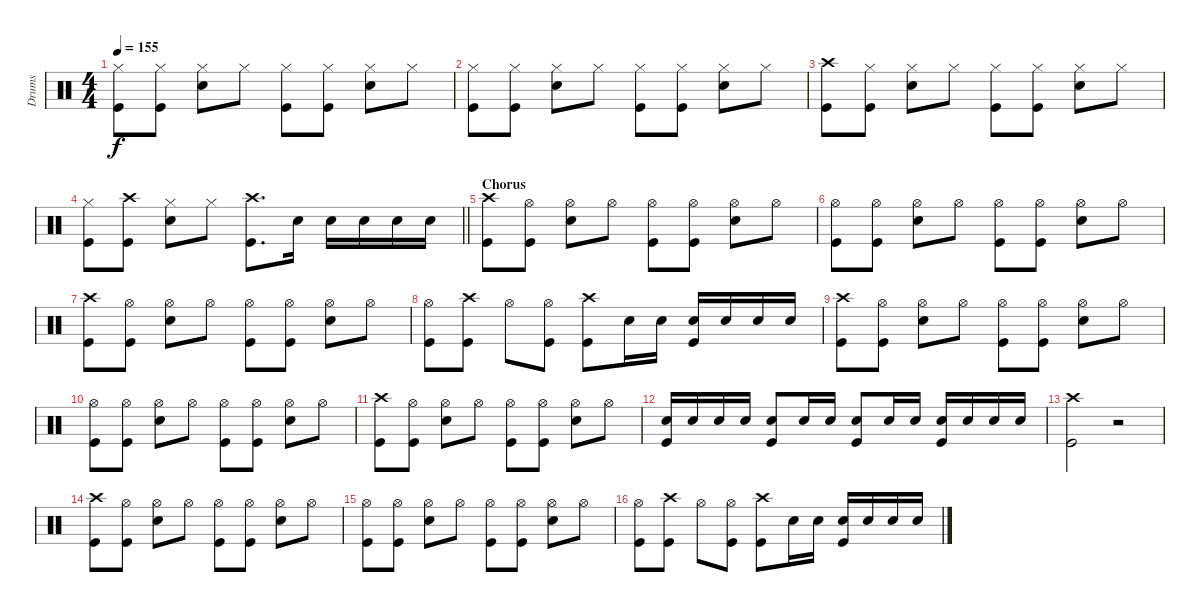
\track ("Drums" "Drums") {instrument percussion}
\staff {score}
\articulation defaults
\ts (4 4)
\tempo 155
\clef neutral
\ks c
("Hi-Hat (closed)" "Kick (hit)").8{dy f} ("Hi-Hat (closed)" "Kick (hit)").8 ("Hi-Hat (closed)" "Snare (hit) 2").8 "Hi-Hat (closed)".8 ("Hi-Hat (closed)" "Kick (hit)").8 ("Hi-Hat (closed)" "Kick (hit)").8 ("Hi-Hat (closed)" "Snare (hit) 2").8 "Hi-Hat (closed)".8 |
("Hi-Hat (closed)" "Kick (hit)").8 ("Hi-Hat (closed)" "Kick (hit)").8 ("Hi-Hat (closed)" "Snare (hit) 2").8 "Hi-Hat (closed)".8 ("Hi-Hat (closed)" "Kick (hit)").8 ("Hi-Hat (closed)" "Kick (hit)").8 ("Hi-Hat (closed)" "Snare (hit) 2").8 "Hi-Hat (closed)".8 |
("Crash high (hit)" "Kick (hit)").8 ("Hi-Hat (closed)" "Kick (hit)").8 ("Hi-Hat (closed)" "Snare (hit) 2").8 "Hi-Hat (closed)".8 ("Hi-Hat (closed)" "Kick (hit)").8 ("Hi-Hat (closed)" "Kick (hit)").8 ("Hi-Hat (closed)" "Snare (hit) 2").8 "Hi-Hat (closed)".8 |
\barLineRight lightlight
("Hi-Hat (closed)" "Kick (hit)").8 ("Crash high (hit)" "Kick (hit)").8 ("Hi-Hat (closed)" "Snare (hit) 2").8 "Hi-Hat (closed)".8 ("Crash high (hit)" "Kick (hit)").8{d} "Snare (hit) 2".16 "Snare (hit) 2".16 "Snare (hit) 2".16 "Snare (hit) 2".16 "Snare (hit) 2".16 |
\section ("" "Chorus")
("Crash high (hit)" "Kick (hit)").8 ("Hi-Hat (open)" "Kick (hit)").8 ("Hi-Hat (open)" "Snare (hit) 2").8 "Hi-Hat (open)".8 ("Hi-Hat (open)" "Kick (hit)").8 ("Hi-Hat (open)" "Kick (hit)").8 ("Hi-Hat (open)" "Snare (hit) 2").8 "Hi-Hat (open)".8 |
("Hi-Hat (open)" "Kick (hit)").8 ("Hi-Hat (open)" "Kick (hit)").8 ("Hi-Hat (open)" "Snare (hit) 2").8 "Hi-Hat (open)".8 ("Hi-Hat (open)" "Kick (hit)").8 ("Hi-Hat (open)" "Kick (hit)").8 ("Hi-Hat (open)" "Snare (hit) 2").8 "Hi-Hat (open)".8 |
("Crash high (hit)" "Kick (hit)").8 ("Hi-Hat (open)" "Kick (hit)").8 ("Hi-Hat (open)" "Snare (hit) 2").8 "Hi-Hat (open)".8 ("Hi-Hat (open)" "Kick (hit)").8 ("Hi-Hat (open)" "Kick (hit)").8 ("Hi-Hat (open)" "Snare (hit) 2").8 "Hi-Hat (open)".8 |
("Hi-Hat (open)" "Kick (hit)").8 ("Crash high (hit)" "Kick (hit)").8 "Hi-Hat (open)".8 ("Hi-Hat (open)" "Kick (hit)").8 ("Crash high (hit)" "Kick (hit)").8 "Snare (hit) 2".16 "Snare (hit) 2".16 ("Snare (hit) 2" "Kick (hit)").16 "Snare (hit) 2".16 "Snare (hit) 2".16 "Snare (hit) 2".16 |
("Crash high (hit)" "Kick (hit)").8 ("Hi-Hat (open)" "Kick (hit)").8 ("Hi-Hat (open)" "Snare (hit) 2").8 "Hi-Hat (open)".8 ("Hi-Hat (open)" "Kick (hit)").8 ("Hi-Hat (open)" "Kick (hit)").8 ("Hi-Hat (open)" "Snare (hit) 2").8 "Hi-Hat (open)".8 |
("Hi-Hat (open)" "Kick (hit)").8 ("Hi-Hat (open)" "Kick (hit)").8 ("Hi-Hat (open)" "Snare (hit) 2").8 "Hi-Hat (open)".8 ("Hi-Hat (open)" "Kick (hit)").8 ("Hi-Hat (open)" "Kick (hit)").8 ("Hi-Hat (open)" "Snare (hit) 2").8 "Hi-Hat (open)".8 |
("Crash high (hit)" "Kick (hit)").8 ("Hi-Hat (open)" "Kick (hit)").8 ("Hi-Hat (open)" "Snare (hit) 2").8 "Hi-Hat (open)".8 ("Hi-Hat (open)" "Kick (hit)").8 ("Hi-Hat (open)" "Kick (hit)").8 ("Hi-Hat (open)" "Snare (hit) 2").8 "Hi-Hat (open)".8 |
("Snare (hit) 2" "Kick (hit)").16 "Snare (hit) 2".16 "Snare (hit) 2".16 "Snare (hit) 2".16 ("Snare (hit) 2" "Kick (hit)").8 "Snare (hit) 2".16 "Snare (hit) 2".16 ("Snare (hit) 2" "Kick (hit)").8 "Snare (hit) 2".16 "Snare (hit) 2".16 ("Snare (hit) 2" "Kick (hit)").16 "Snare (hit) 2".16 "Snare (hit) 2".16 "Snare (hit) 2".16 |
("Crash high (hit)" "Kick (hit)").2 r.2 |
("Crash high (hit)" "Kick (hit)").8 ("Hi-Hat (open)" "Kick (hit)").8 ("Hi-Hat (open)" "Snare (hit) 2").8 "Hi-Hat (open)".8 ("Hi-Hat (open)" "Kick (hit)").8 ("Hi-Hat (open)" "Kick (hit)").8 ("Hi-Hat (open)" "Snare (hit) 2").8 "Hi-Hat (open)".8 |
("Hi-Hat (open)" "Kick (hit)").8 ("Hi-Hat (open)" "Kick (hit)").8 ("Hi-Hat (open)" "Snare (hit) 2").8 "Hi-Hat (open)".8 ("Hi-Hat (open)" "Kick (hit)").8 ("Hi-Hat (open)" "Kick (hit)").8 ("Hi-Hat (open)" "Snare (hit) 2").8 "Hi-Hat (open)".8 |
("Hi-Hat (open)" "Kick (hit)").8 ("Crash high (hit)" "Kick (hit)").8 "Hi-Hat (open)".8 ("Hi-Hat (open)" "Kick (hit)").8 ("Crash high (hit)" "Kick (hit)").8 "Snare (hit) 2".16 "Snare (hit) 2".16 ("Snare (hit) 2" "Kick (hit)").16 "Snare (hit) 2".16 "Snare (hit) 2".16 "Snare (hit) 2".16
